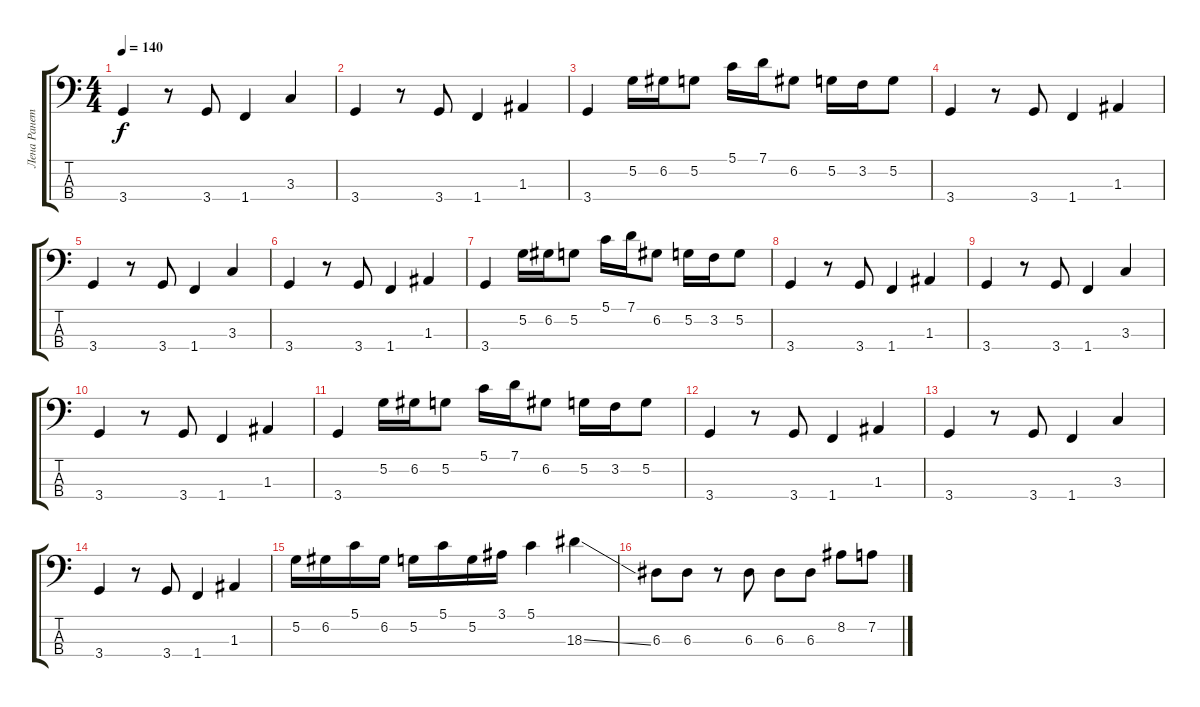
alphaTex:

\track ("Лена Ранетка" "Лена Ранет") {instrument electricbassfinger}
\staff {score tabs}
\tuning (G2 D2 A1 E1) {hide}
\ts (4 4)
\tempo 140
\clef f4
\ks c
3.4.4{dy f} r.8 3.4.8 1.4.4 3.3.4 |
3.4.4 r.8 3.4.8 1.4.4 1.3.4 |
3.4.4{instrument electricbassfinger} 5.2.16{instrument slapbass1} 6.2.16 5.2.8 5.1.16 7.1.16 6.2.8 5.2.16 3.2.16 5.2.8 |
3.4.4{instrument electricbassfinger} r.8 3.4.8 1.4.4 1.3.4 |
3.4.4 r.8 3.4.8 1.4.4 3.3.4 |
3.4.4 r.8 3.4.8 1.4.4 1.3.4 |
3.4.4{instrument electricbassfinger} 5.2.16{instrument slapbass1} 6.2.16 5.2.8 5.1.16 7.1.16 6.2.8 5.2.16 3.2.16 5.2.8 |
3.4.4{instrument electricbassfinger} r.8 3.4.8 1.4.4 1.3.4 |
3.4.4 r.8 3.4.8 1.4.4 3.3.4 |
3.4.4 r.8 3.4.8 1.4.4 1.3.4 |
3.4.4{instrument electricbassfinger} 5.2.16{instrument slapbass1} 6.2.16 5.2.8 5.1.16 7.1.16 6.2.8 5.2.16 3.2.16 5.2.8 |
3.4.4{instrument electricbassfinger} r.8 3.4.8 1.4.4 1.3.4 |
3.4.4 r.8 3.4.8 1.4.4 3.3.4 |
3.4.4 r.8 3.4.8 1.4.4 1.3.4 |
5.2.16{instrument slapbass1} 6.2.16 5.1.16 6.2.16 5.2.16 5.1.16 5.2.16 3.1.16 5.1.4{instrument electricbassfinger} 18.3{ss}.4 |
6.3.8{instrument electricbasspick} 6.3.8 r.8 6.3.8 6.3.8 6.3.8 8.2.8 7.2.8
